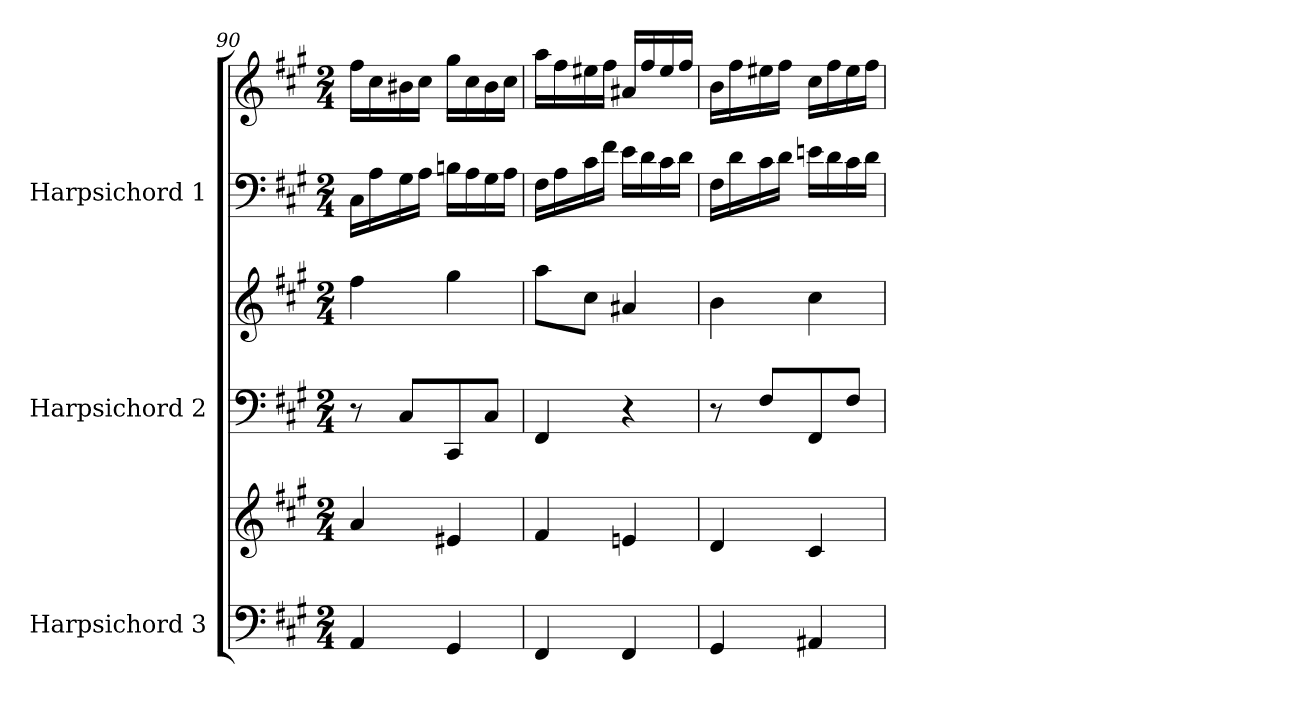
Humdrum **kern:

**kern	**kern	**kern	**kern	**kern	**kern
*part3	*part3	*part2	*part2	*part1	*part1
*staff6	*staff5	*staff4	*staff3	*staff2	*staff1
*I"Harpsichord 3	*	*I"Harpsichord 2	*	*I"Harpsichord 1	*
*I'Hp	*	*I'Hp	*	*I'Hp	*
*clefF4	*clefG2	*clefF4	*clefG2	*clefF4	*clefG2
*k[f#c#g#]	*k[f#c#g#]	*k[f#c#g#]	*k[f#c#g#]	*k[f#c#g#]	*k[f#c#g#]
*M2/4	*M2/4	*M2/4	*M2/4	*M2/4	*M2/4
=90	=90	=90	=90	=90	=90
4AA/	4a/	8r	4ff#\	16C#\LL	16ff#\LL
.	.	.	.	16A\	16cc#\
.	.	8C#/L	.	16G#\	16b#X\
.	.	.	.	16A\JJ	16cc#\JJ
4GG#/	4e#X/	8CC#/	4gg#\	16Bn\LL	16gg#\LL
.	.	.	.	16A\	16cc#\
.	.	8C#/J	.	16G#\	16b#\
.	.	.	.	16A\JJ	16cc#\JJ
=91	=91	=91	=91	=91	=91
4FF#/	4f#/	4FF#/	8aa\L	16F#\LL	16aa\LL
.	.	.	.	16A\	16ff#\
.	.	.	8cc#\J	16c#\	16ee#X\
.	.	.	.	16f#\JJ	16ff#\JJ
4FF#/	4en/	4r	4a#X/	16e\LL	16a#X/LL
.	.	.	.	16d\	16ff#/
.	.	.	.	16c#\	16ee#/
.	.	.	.	16d\JJ	16ff#/JJ
!!LO:LB:g=z
=92	=92	=92	=92	=92	=92
4GG#/	4d/	8r	4b\	16F#\LL	16b\LL
.	.	.	.	16d\	16ff#\
.	.	8F#/L	.	16c#\	16ee#X\
.	.	.	.	16d\JJ	16ff#\JJ
4AA#X/	4c#/	8FF#/	4cc#\	16en\LL	16cc#\LL
.	.	.	.	16d\	16ff#\
.	.	8F#/J	.	16c#\	16ee#\
.	.	.	.	16d\JJ	16ff#\JJ
=	=	=	=	=	=
*-	*-	*-	*-	*-	*-
